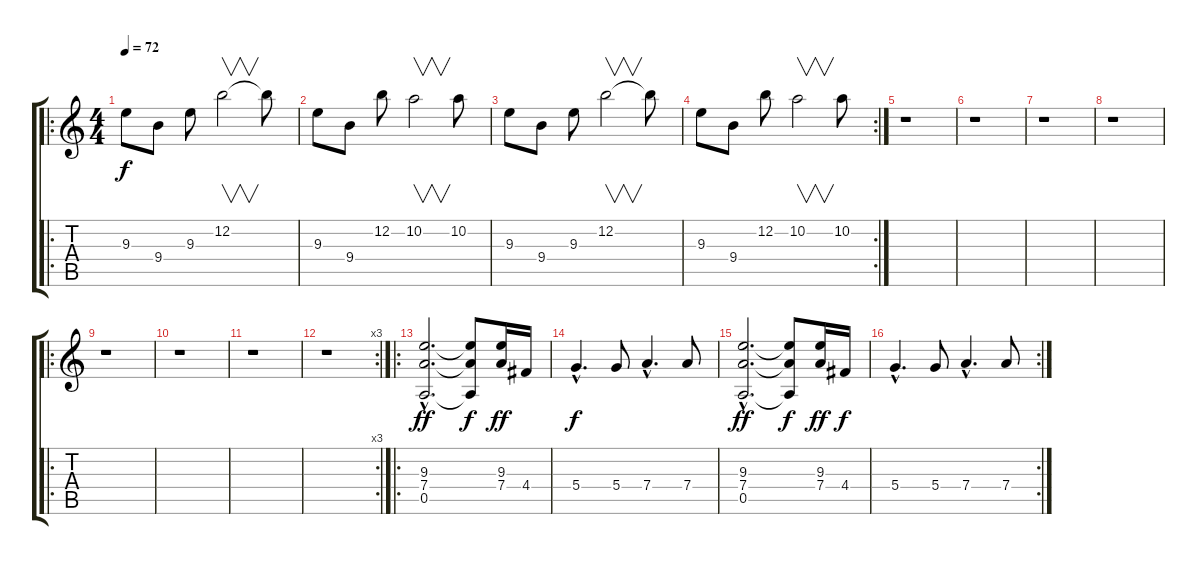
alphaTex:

\track "" {instrument distortionguitar}
\staff {score tabs}
\tuning (E4 B3 G3 D3 A2 E2) {hide}
\ro
\ts (4 4)
\tempo 72
\clef g2
\ks c
9.3.8{dy f instrument distortionguitar} 9.4.8 9.3.8 12.2.2{v} 12.2{t}.8 |
9.3.8 9.4.8 12.2.8 10.2.2{v} 10.2.8 |
9.3.8 9.4.8 9.3.8 12.2.2{v} 12.2{t}.8 |
\rc 2
9.3.8 9.4.8 12.2.8 10.2.2{v} 10.2.8 |
r.1 |
r.1 |
r.1 |
r.1 |
\ro
r.1 |
r.1 |
r.1 |
\rc 3
r.1 |
\ro
(9.3{hac} 7.4{hac} 0.5{hac}).2{d dy ff} (9.3{t} 7.4{t} 0.5{t}).8{dy f} (9.3 7.4).16{dy ff} 4.4.16 |
5.4{hac}.4{d dy f} 5.4.8 7.4{hac}.4{d} 7.4.8 |
(9.3{hac} 7.4{hac} 0.5{hac}).2{d dy ff} (9.3{t} 7.4{t} 0.5{t}).8{dy f} (9.3 7.4).16{dy ff} 4.4.16{dy f} |
\rc 2
5.4{hac}.4{d} 5.4.8 7.4{hac}.4{d} 7.4.8
